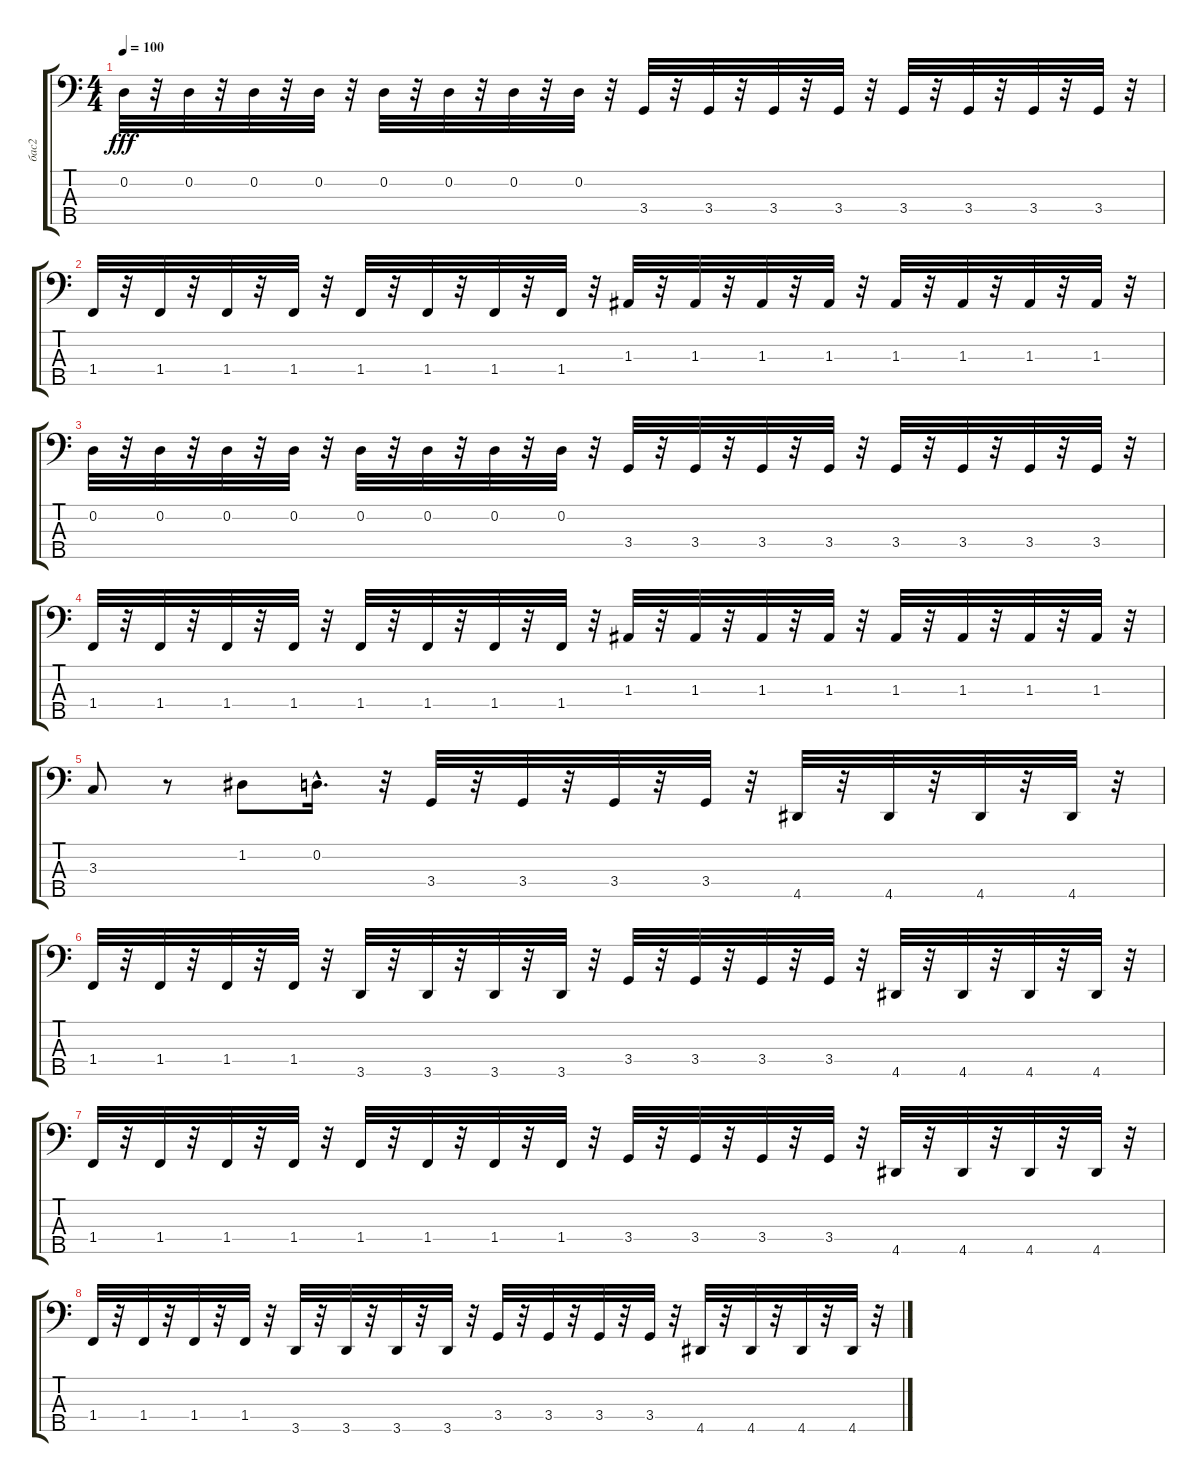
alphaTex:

\track ("бас2" "бас2") {instrument electricbassfinger}
\staff {score tabs}
\tuning (G2 D2 A1 E1 B0) {hide}
\ts (4 4)
\tempo 100
\clef f4
\ks c
0.2.32{dy fff} r.32 0.2.32 r.32 0.2.32 r.32 0.2.32 r.32 0.2.32 r.32 0.2.32 r.32 0.2.32 r.32 0.2.32 r.32 3.4.32 r.32 3.4.32 r.32 3.4.32 r.32 3.4.32 r.32 3.4.32 r.32 3.4.32 r.32 3.4.32 r.32 3.4.32 r.32 |
1.4.32 r.32 1.4.32 r.32 1.4.32 r.32 1.4.32 r.32 1.4.32 r.32 1.4.32 r.32 1.4.32 r.32 1.4.32 r.32 1.3.32 r.32 1.3.32 r.32 1.3.32 r.32 1.3.32 r.32 1.3.32 r.32 1.3.32 r.32 1.3.32 r.32 1.3.32 r.32 |
0.2.32 r.32 0.2.32 r.32 0.2.32 r.32 0.2.32 r.32 0.2.32 r.32 0.2.32 r.32 0.2.32 r.32 0.2.32 r.32 3.4.32 r.32 3.4.32 r.32 3.4.32 r.32 3.4.32 r.32 3.4.32 r.32 3.4.32 r.32 3.4.32 r.32 3.4.32 r.32 |
1.4.32 r.32 1.4.32 r.32 1.4.32 r.32 1.4.32 r.32 1.4.32 r.32 1.4.32 r.32 1.4.32 r.32 1.4.32 r.32 1.3.32 r.32 1.3.32 r.32 1.3.32 r.32 1.3.32 r.32 1.3.32 r.32 1.3.32 r.32 1.3.32 r.32 1.3.32 r.32 |
3.3.8 r.8 1.2.8 0.2{hac}.16{d} r.32 3.4.32 r.32 3.4.32 r.32 3.4.32 r.32 3.4.32 r.32 4.5.32 r.32 4.5.32 r.32 4.5.32 r.32 4.5.32 r.32 |
1.4.32 r.32 1.4.32 r.32 1.4.32 r.32 1.4.32 r.32 3.5.32 r.32 3.5.32 r.32 3.5.32 r.32 3.5.32 r.32 3.4.32 r.32 3.4.32 r.32 3.4.32 r.32 3.4.32 r.32 4.5.32 r.32 4.5.32 r.32 4.5.32 r.32 4.5.32 r.32 |
1.4.32 r.32 1.4.32 r.32 1.4.32 r.32 1.4.32 r.32 1.4.32 r.32 1.4.32 r.32 1.4.32 r.32 1.4.32 r.32 3.4.32 r.32 3.4.32 r.32 3.4.32 r.32 3.4.32 r.32 4.5.32 r.32 4.5.32 r.32 4.5.32 r.32 4.5.32 r.32 |
1.4.32 r.32 1.4.32 r.32 1.4.32 r.32 1.4.32 r.32 3.5.32 r.32 3.5.32 r.32 3.5.32 r.32 3.5.32 r.32 3.4.32 r.32 3.4.32 r.32 3.4.32 r.32 3.4.32 r.32 4.5.32 r.32 4.5.32 r.32 4.5.32 r.32 4.5.32 r.32
